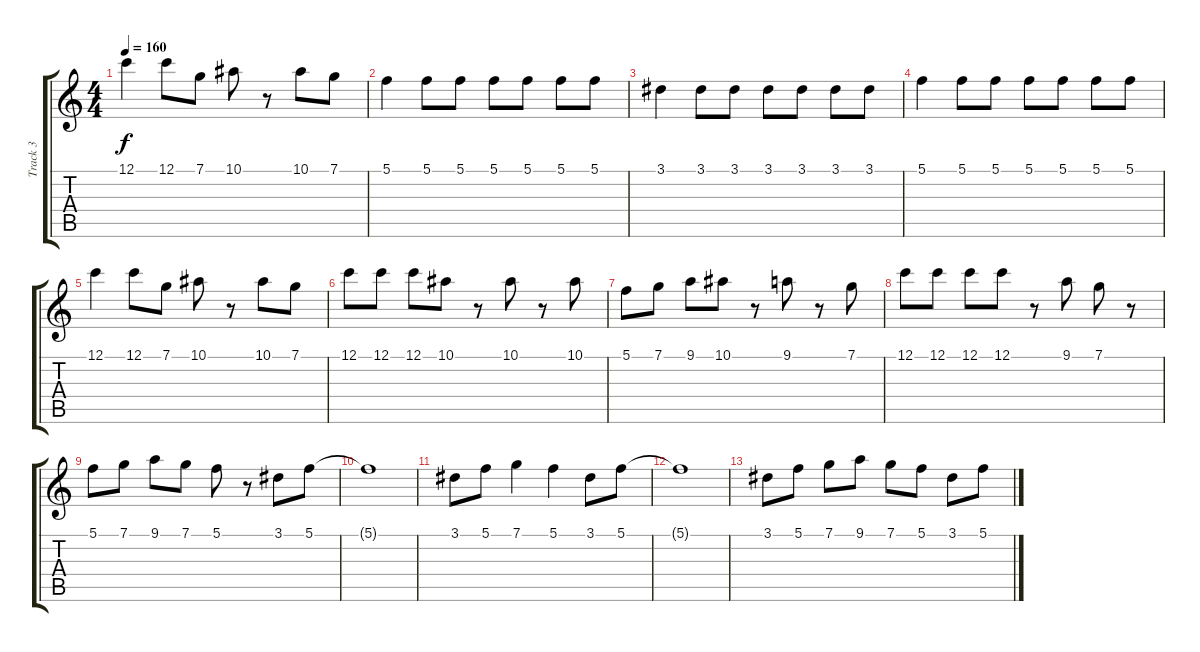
\track ("Track 3" "Track 3") {instrument overdrivenguitar}
\staff {score tabs}
\tuning (C4 G3 Eb3 Bb2 F2 C2) {hide}
\ts (4 4)
\tempo 160
\clef g2
\ks c
12.1.4{dy f} 12.1.8 7.1.8 10.1.8 r.8 10.1.8 7.1.8 |
5.1.4 5.1.8 5.1.8 5.1.8 5.1.8 5.1.8 5.1.8 |
3.1.4 3.1.8 3.1.8 3.1.8 3.1.8 3.1.8 3.1.8 |
5.1.4 5.1.8 5.1.8 5.1.8 5.1.8 5.1.8 5.1.8 |
12.1.4 12.1.8 7.1.8 10.1.8 r.8 10.1.8 7.1.8 |
12.1.8 12.1.8 12.1.8 10.1.8 r.8 10.1.8 r.8 10.1.8 |
5.1.8 7.1.8 9.1.8 10.1.8 r.8 9.1.8 r.8 7.1.8 |
12.1.8 12.1.8 12.1.8 12.1.8 r.8 9.1.8 7.1.8 r.8 |
5.1.8 7.1.8 9.1.8 7.1.8 5.1.8 r.8 3.1.8 5.1.8 |
5.1{t}.1 |
3.1.8 5.1.8 7.1.4 5.1.4 3.1.8 5.1.8 |
5.1{t}.1 |
3.1.8 5.1.8 7.1.8 9.1.8 7.1.8 5.1.8 3.1.8 5.1.8
